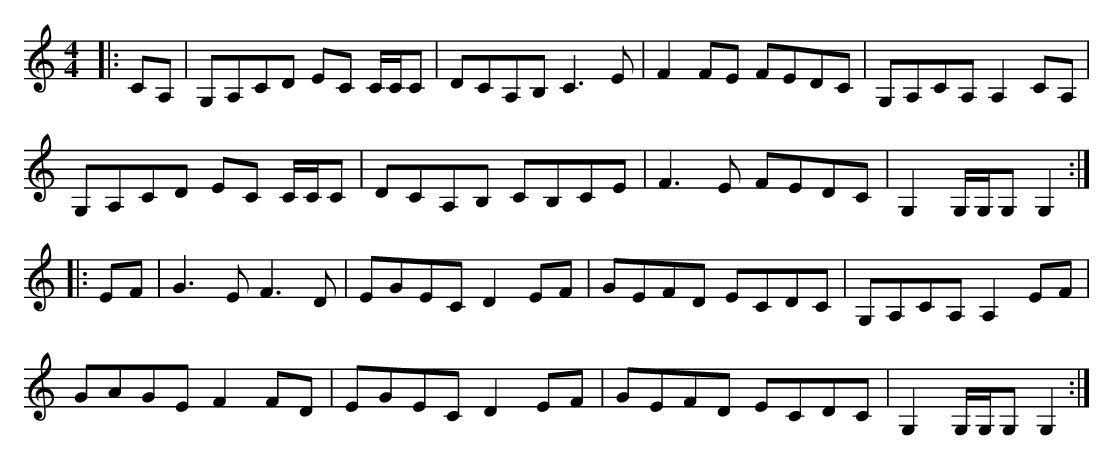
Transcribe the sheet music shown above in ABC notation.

X:1
M:4/4
K:C
|:CA,|G,A,CD EC C/C/C|DCA,B, C3 E|F2 FE FEDC|G,A,CA, A,2 CA,|
G,A,CD EC C/C/C|DCA,B, CB,CE|F3 E FEDC|G,2 G,/G,/G, G,2:|
|:EF|G3 E F3 D|EGEC D2 EF|GEFD ECDC|G,A,CA, A,2 EF|
GAGE F2 FD|EGEC D2 EF|GEFD ECDC|G,2 G,/G,/G, G,2:|
